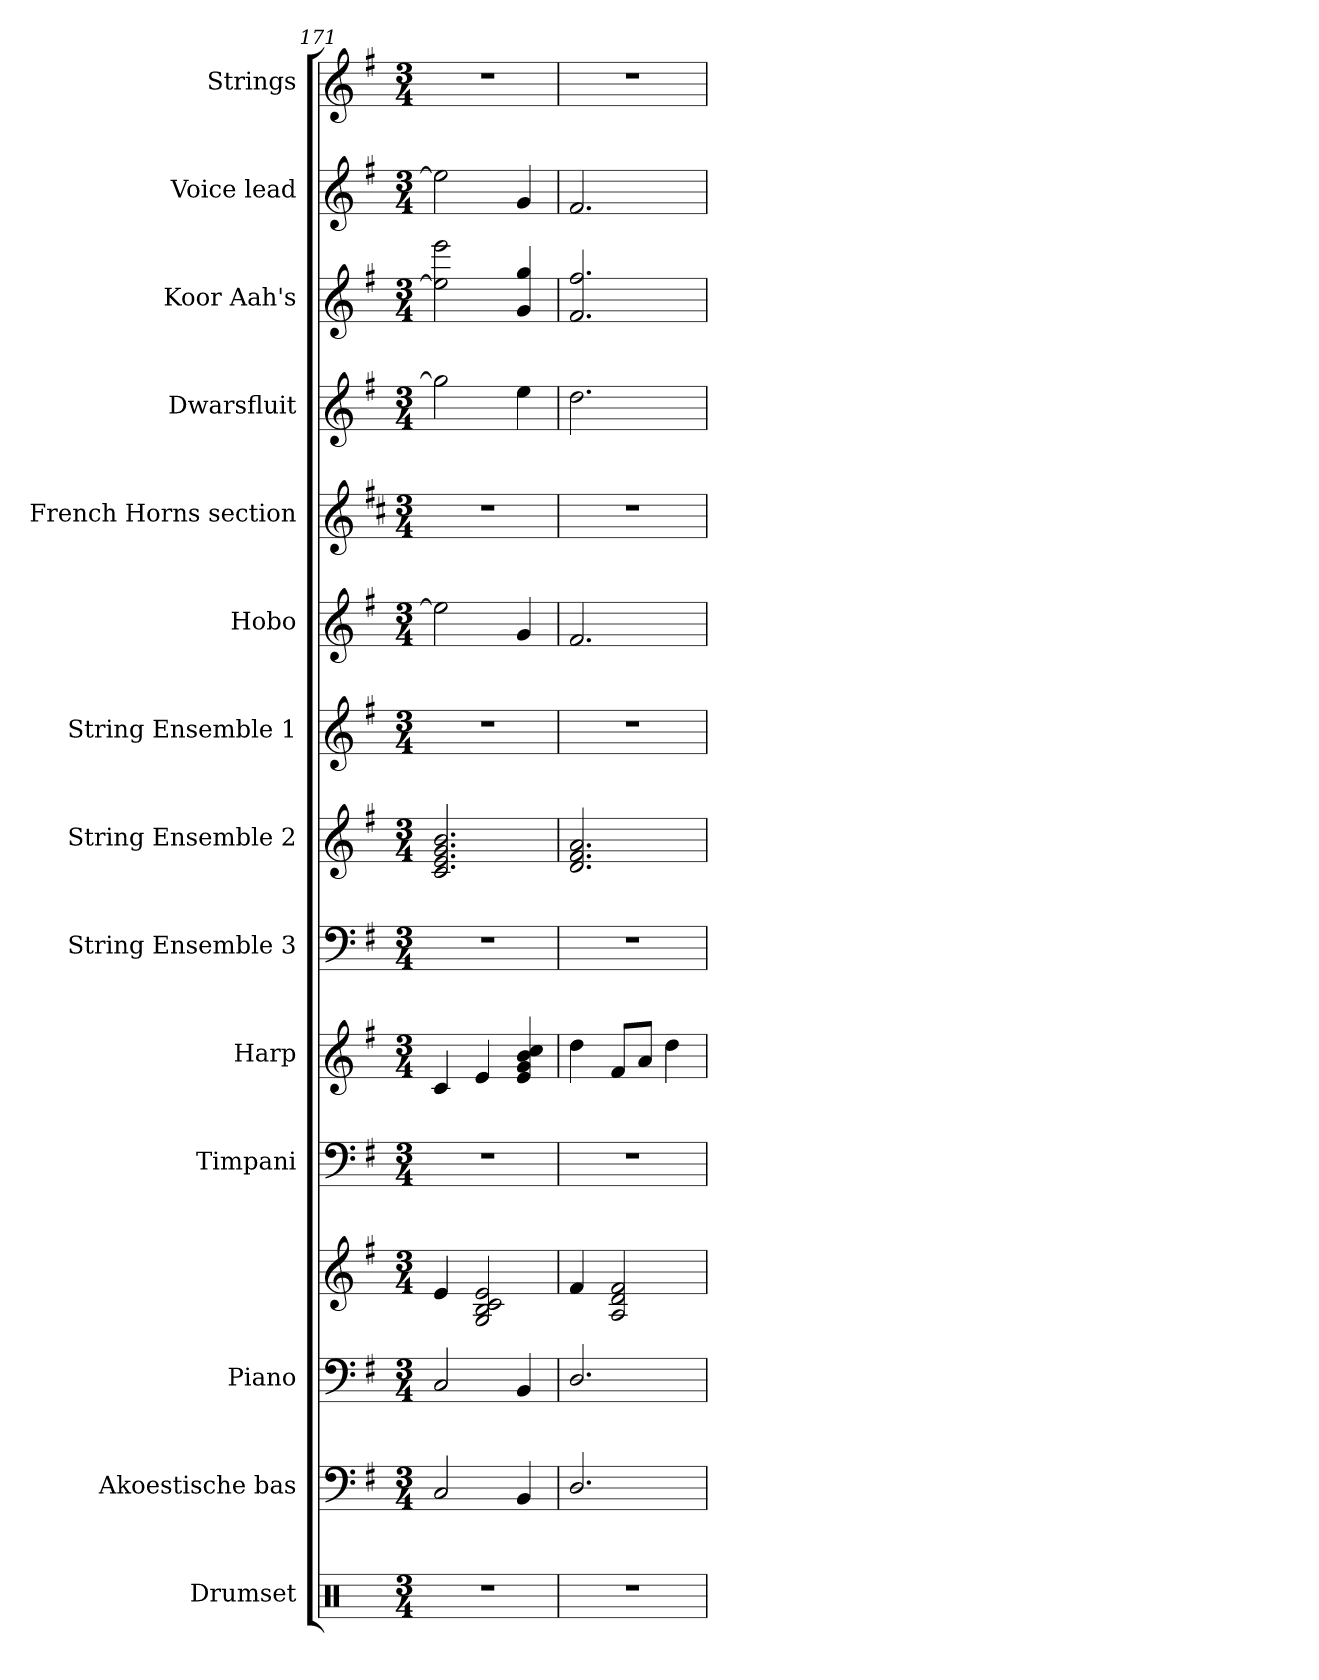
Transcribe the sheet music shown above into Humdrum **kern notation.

**kern	**kern	**kern	**kern	**kern	**kern	**kern	**kern	**kern	**kern	**kern	**kern	**kern	**kern	**kern
*part14	*part13	*part12	*part12	*part11	*part10	*part9	*part8	*part7	*part6	*part5	*part4	*part3	*part2	*part1
*staff15	*staff14	*staff13	*staff12	*staff11	*staff10	*staff9	*staff8	*staff7	*staff6	*staff5	*staff4	*staff3	*staff2	*staff1
*I"Drumset	*I"Akoestische bas	*I"Piano	*	*I"Timpani	*I"Harp	*I"String Ensemble 3	*I"String Ensemble 2	*I"String Ensemble 1	*I"Hobo	*I"French Horns section	*I"Dwarsfluit	*I"Koor Aah's	*I"Voice lead	*I"Strings
*I'D. set	*I'Bas	*I'Piano	*	*I'Timpani	*I'Harp	*I'String Ensemble 3	*I'String Ensemble 2	*I'String Ensemble 1	*I'Hobo	*I'French Horns section	*I'Dwarsfluit	*I'Koor Aah's	*I'Voice lead	*I'Strings
!!LO:PB:g=z
*clefX	*clefF4	*clefF4	*clefG2	*clefF4	*clefG2	*clefF4	*clefG2	*clefG2	*clefG2	*clefG2	*clefG2	*clefG2	*clefG2	*clefG2
*	*ITrd7c12	*	*	*	*	*	*	*	*	*ITrd4c7	*	*	*	*
*k[]	*k[f#]	*k[f#]	*k[f#]	*k[f#]	*k[f#]	*k[f#]	*k[f#]	*k[f#]	*k[f#]	*k[f#]	*k[f#]	*k[f#]	*k[f#]	*k[f#]
*M3/4	*M3/4	*M3/4	*M3/4	*M3/4	*M3/4	*M3/4	*M3/4	*M3/4	*M3/4	*M3/4	*M3/4	*M3/4	*M3/4	*M3/4
=171	=171	=171	=171	=171	=171	=171	=171	=171	=171	=171	=171	=171	=171	=171
2.r	2CC/	2C/	4e/	2.r	4c/	2.r	2.c/ 2.e/ 2.g/ 2.b/	2.r	2ee\]	2.r	2gg\]	2ee\] 2eee\	2ee\]	2.r
.	.	.	2G/ 2B/ 2c/ 2e/	.	4e/	.	.	.	.	.	.	.	.	.
.	4BBB/	4BB/	.	.	4e/ 4g/ 4b/ 4cc/	.	.	.	4g/	.	4ee\	4g/ 4gg/	4g/	.
=172	=172	=172	=172	=172	=172	=172	=172	=172	=172	=172	=172	=172	=172	=172
2.r	2.DD/	2.D/	4f#/	2.r	4dd\	2.r	2.d/ 2.f#/ 2.a/	2.r	2.f#/	2.r	2.dd\	2.f#/ 2.ff#/	2.f#/	2.r
.	.	.	2A/ 2d/ 2f#/	.	8f#/L	.	.	.	.	.	.	.	.	.
.	.	.	.	.	8a/J	.	.	.	.	.	.	.	.	.
.	.	.	.	.	4dd\	.	.	.	.	.	.	.	.	.
=	=	=	=	=	=	=	=	=	=	=	=	=	=	=
*-	*-	*-	*-	*-	*-	*-	*-	*-	*-	*-	*-	*-	*-	*-
